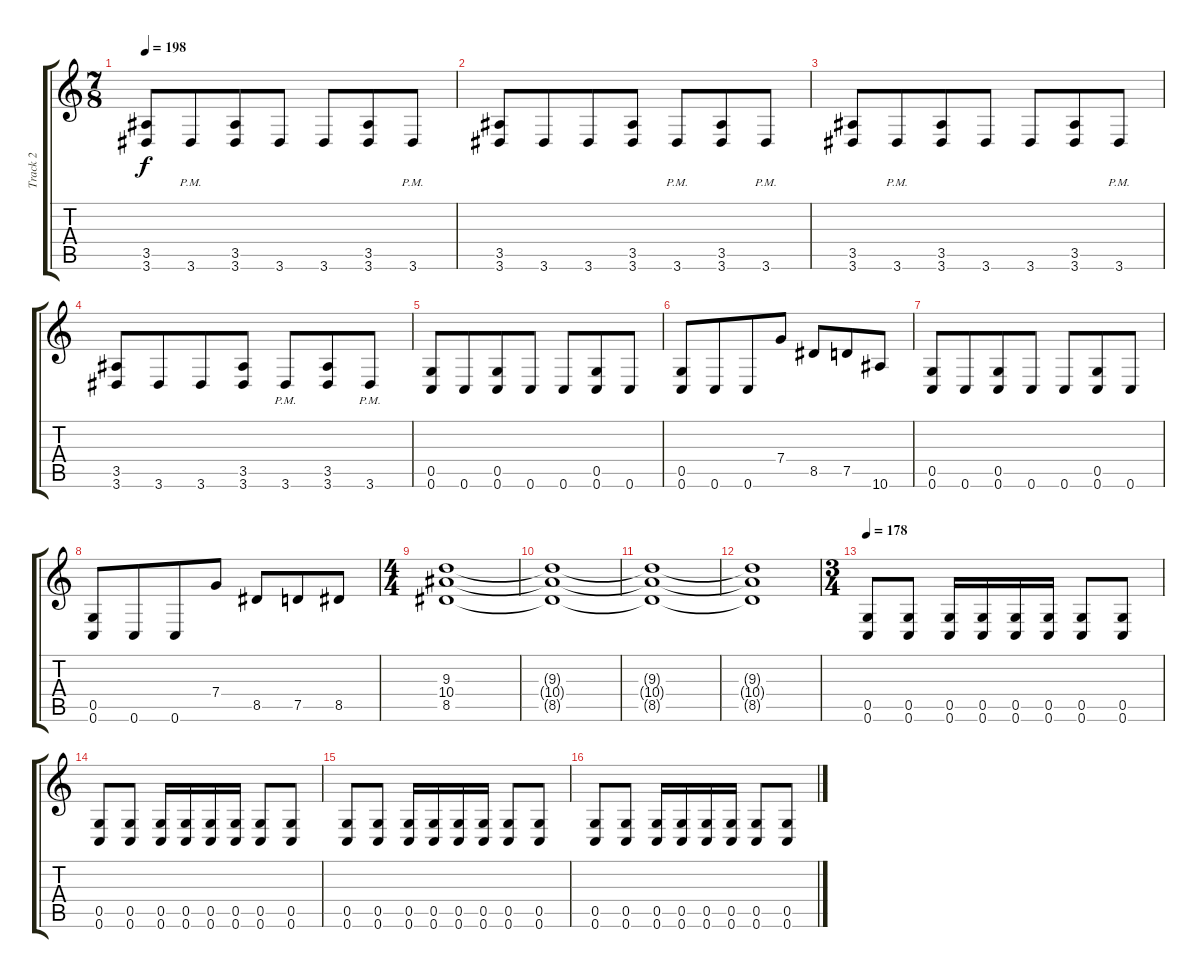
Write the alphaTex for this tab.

\track ("Track 2" "Track 2") {instrument distortionguitar}
\staff {score tabs}
\tuning (D4 A3 F3 C3 G2 C2) {hide}
\ts (7 8)
\tempo 198
\clef g2
\ks c
(3.5 3.6).8{dy f} 3.6{pm}.8 (3.5 3.6).8 3.6.8 3.6.8 (3.5 3.6).8 3.6{pm}.8 |
(3.5 3.6).8 3.6.8 3.6.8 (3.5 3.6).8 3.6{pm}.8 (3.5 3.6).8 3.6{pm}.8 |
(3.5 3.6).8 3.6{pm}.8 (3.5 3.6).8 3.6.8 3.6.8 (3.5 3.6).8 3.6{pm}.8 |
(3.5 3.6).8 3.6.8 3.6.8 (3.5 3.6).8 3.6{pm}.8 (3.5 3.6).8 3.6{pm}.8 |
(0.5 0.6).8 0.6.8 (0.5 0.6).8 0.6.8 0.6.8 (0.5 0.6).8 0.6.8 |
(0.5 0.6).8 0.6.8 0.6.8 7.4.8 8.5.8 7.5.8 10.6.8 |
(0.5 0.6).8 0.6.8 (0.5 0.6).8 0.6.8 0.6.8 (0.5 0.6).8 0.6.8 |
(0.5 0.6).8 0.6.8 0.6.8 7.4.8 8.5.8 7.5.8 8.5.8 |
\ts (4 4)
(9.3 10.4 8.5).1 |
(9.3{t} 10.4{t} 8.5{t}).1 |
(9.3{t} 10.4{t} 8.5{t}).1 |
(9.3{t} 10.4{t} 8.5{t}).1 |
\ts (3 4)
\tempo 178
(0.5 0.6).8 (0.5 0.6).8 (0.5 0.6).16 (0.5 0.6).16 (0.5 0.6).16 (0.5 0.6).16 (0.5 0.6).8 (0.5 0.6).8 |
(0.5 0.6).8 (0.5 0.6).8 (0.5 0.6).16 (0.5 0.6).16 (0.5 0.6).16 (0.5 0.6).16 (0.5 0.6).8 (0.5 0.6).8 |
(0.5 0.6).8 (0.5 0.6).8 (0.5 0.6).16 (0.5 0.6).16 (0.5 0.6).16 (0.5 0.6).16 (0.5 0.6).8 (0.5 0.6).8 |
(0.5 0.6).8 (0.5 0.6).8 (0.5 0.6).16 (0.5 0.6).16 (0.5 0.6).16 (0.5 0.6).16 (0.5 0.6).8 (0.5 0.6).8
